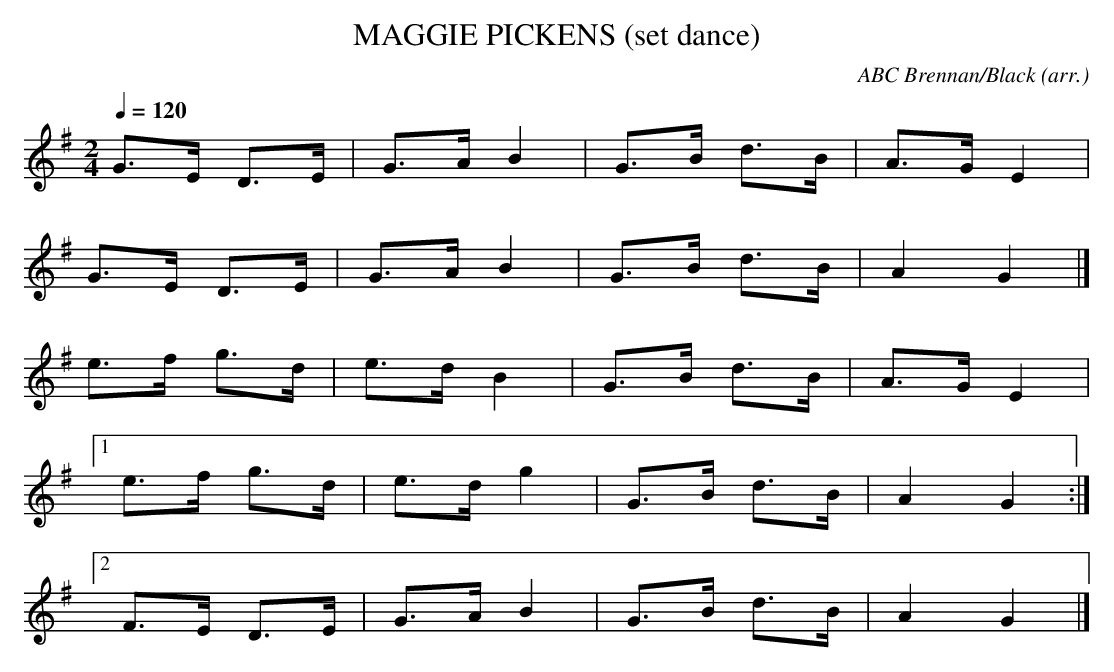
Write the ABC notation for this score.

X:1
T:MAGGIE PICKENS (set dance)
C:ABC Brennan/Black (arr.)
M:2/4
L:1/16
Q:1/4=120
K:G % source key = A
G3E D3E|G3A B4|G3B d3B|A3G E4|
G3E D3E|G3A B4|G3B d3B|A4 G4|]
e3f g3d|e3d B4|G3B d3B|A3G E4|
[1 e3f g3d|e3d g4|G3B d3B|A4 G4:|
[2 F3E D3E|G3A B4|G3B d3B|A4 G4|]
